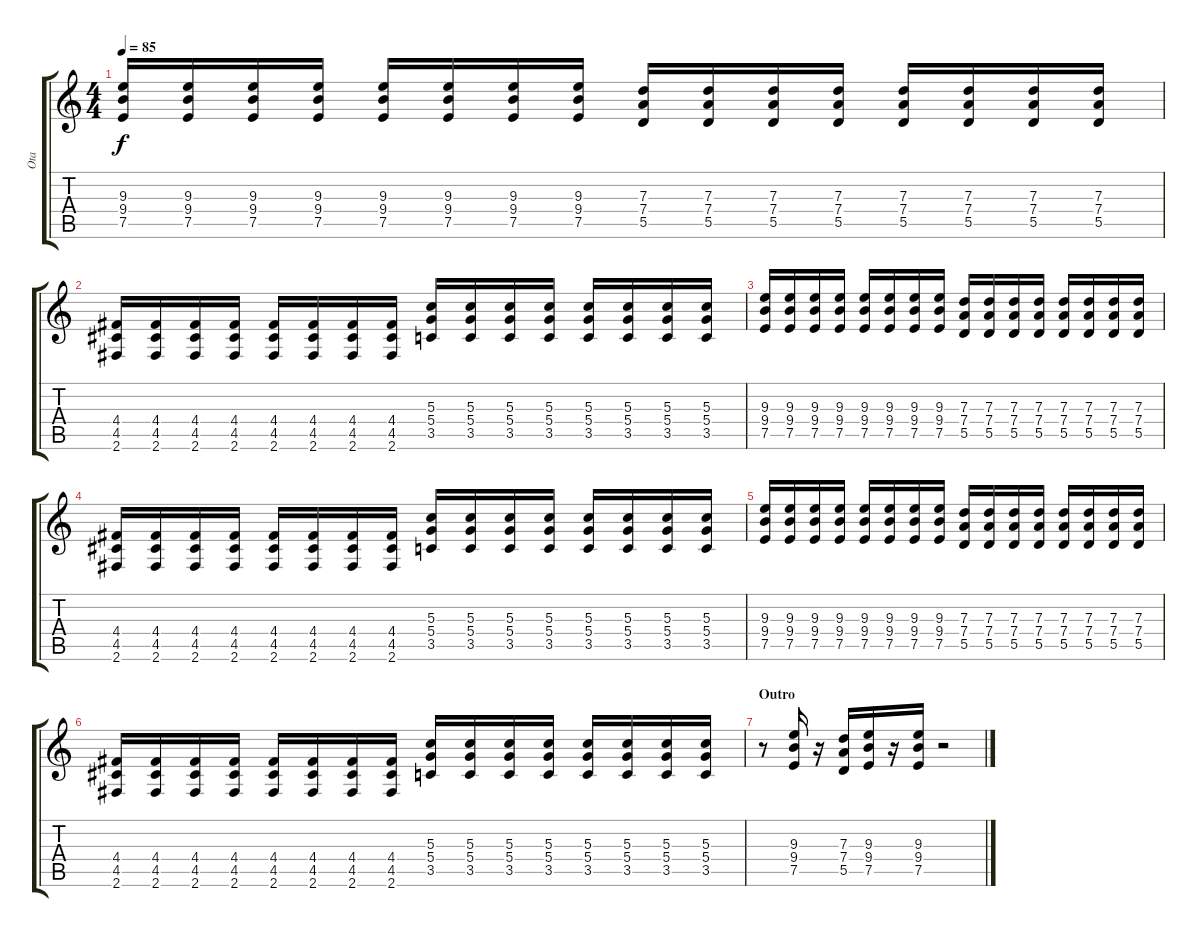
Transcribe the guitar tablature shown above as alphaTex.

\track ("Ota" "Ota") {instrument distortionguitar}
\staff {score tabs}
\tuning (E4 B3 G3 D3 A2 E2) {hide}
\ts (4 4)
\tempo 85
\clef g2
\ks c
(9.3 9.4 7.5).16{dy f} (9.3 9.4 7.5).16 (9.3 9.4 7.5).16 (9.3 9.4 7.5).16 (9.3 9.4 7.5).16 (9.3 9.4 7.5).16 (9.3 9.4 7.5).16 (9.3 9.4 7.5).16 (7.3 7.4 5.5).16 (7.3 7.4 5.5).16 (7.3 7.4 5.5).16 (7.3 7.4 5.5).16 (7.3 7.4 5.5).16 (7.3 7.4 5.5).16 (7.3 7.4 5.5).16 (7.3 7.4 5.5).16 |
(4.4 4.5 2.6).16 (4.4 4.5 2.6).16 (4.4 4.5 2.6).16 (4.4 4.5 2.6).16 (4.4 4.5 2.6).16 (4.4 4.5 2.6).16 (4.4 4.5 2.6).16 (4.4 4.5 2.6).16 (5.3 5.4 3.5).16 (5.3 5.4 3.5).16 (5.3 5.4 3.5).16 (5.3 5.4 3.5).16 (5.3 5.4 3.5).16 (5.3 5.4 3.5).16 (5.3 5.4 3.5).16 (5.3 5.4 3.5).16 |
(9.3 9.4 7.5).16 (9.3 9.4 7.5).16 (9.3 9.4 7.5).16 (9.3 9.4 7.5).16 (9.3 9.4 7.5).16 (9.3 9.4 7.5).16 (9.3 9.4 7.5).16 (9.3 9.4 7.5).16 (7.3 7.4 5.5).16 (7.3 7.4 5.5).16 (7.3 7.4 5.5).16 (7.3 7.4 5.5).16 (7.3 7.4 5.5).16 (7.3 7.4 5.5).16 (7.3 7.4 5.5).16 (7.3 7.4 5.5).16 |
(4.4 4.5 2.6).16 (4.4 4.5 2.6).16 (4.4 4.5 2.6).16 (4.4 4.5 2.6).16 (4.4 4.5 2.6).16 (4.4 4.5 2.6).16 (4.4 4.5 2.6).16 (4.4 4.5 2.6).16 (5.3 5.4 3.5).16 (5.3 5.4 3.5).16 (5.3 5.4 3.5).16 (5.3 5.4 3.5).16 (5.3 5.4 3.5).16 (5.3 5.4 3.5).16 (5.3 5.4 3.5).16 (5.3 5.4 3.5).16 |
(9.3 9.4 7.5).16 (9.3 9.4 7.5).16 (9.3 9.4 7.5).16 (9.3 9.4 7.5).16 (9.3 9.4 7.5).16 (9.3 9.4 7.5).16 (9.3 9.4 7.5).16 (9.3 9.4 7.5).16 (7.3 7.4 5.5).16 (7.3 7.4 5.5).16 (7.3 7.4 5.5).16 (7.3 7.4 5.5).16 (7.3 7.4 5.5).16 (7.3 7.4 5.5).16 (7.3 7.4 5.5).16 (7.3 7.4 5.5).16 |
(4.4 4.5 2.6).16 (4.4 4.5 2.6).16 (4.4 4.5 2.6).16 (4.4 4.5 2.6).16 (4.4 4.5 2.6).16 (4.4 4.5 2.6).16 (4.4 4.5 2.6).16 (4.4 4.5 2.6).16 (5.3 5.4 3.5).16 (5.3 5.4 3.5).16 (5.3 5.4 3.5).16 (5.3 5.4 3.5).16 (5.3 5.4 3.5).16 (5.3 5.4 3.5).16 (5.3 5.4 3.5).16 (5.3 5.4 3.5).16 |
\section ("" "Outro")
r.8 (9.3 9.4 7.5).16 r.16 (7.3 7.4 5.5).16 (9.3 9.4 7.5).16 r.16 (9.3 9.4 7.5).16 r.2
